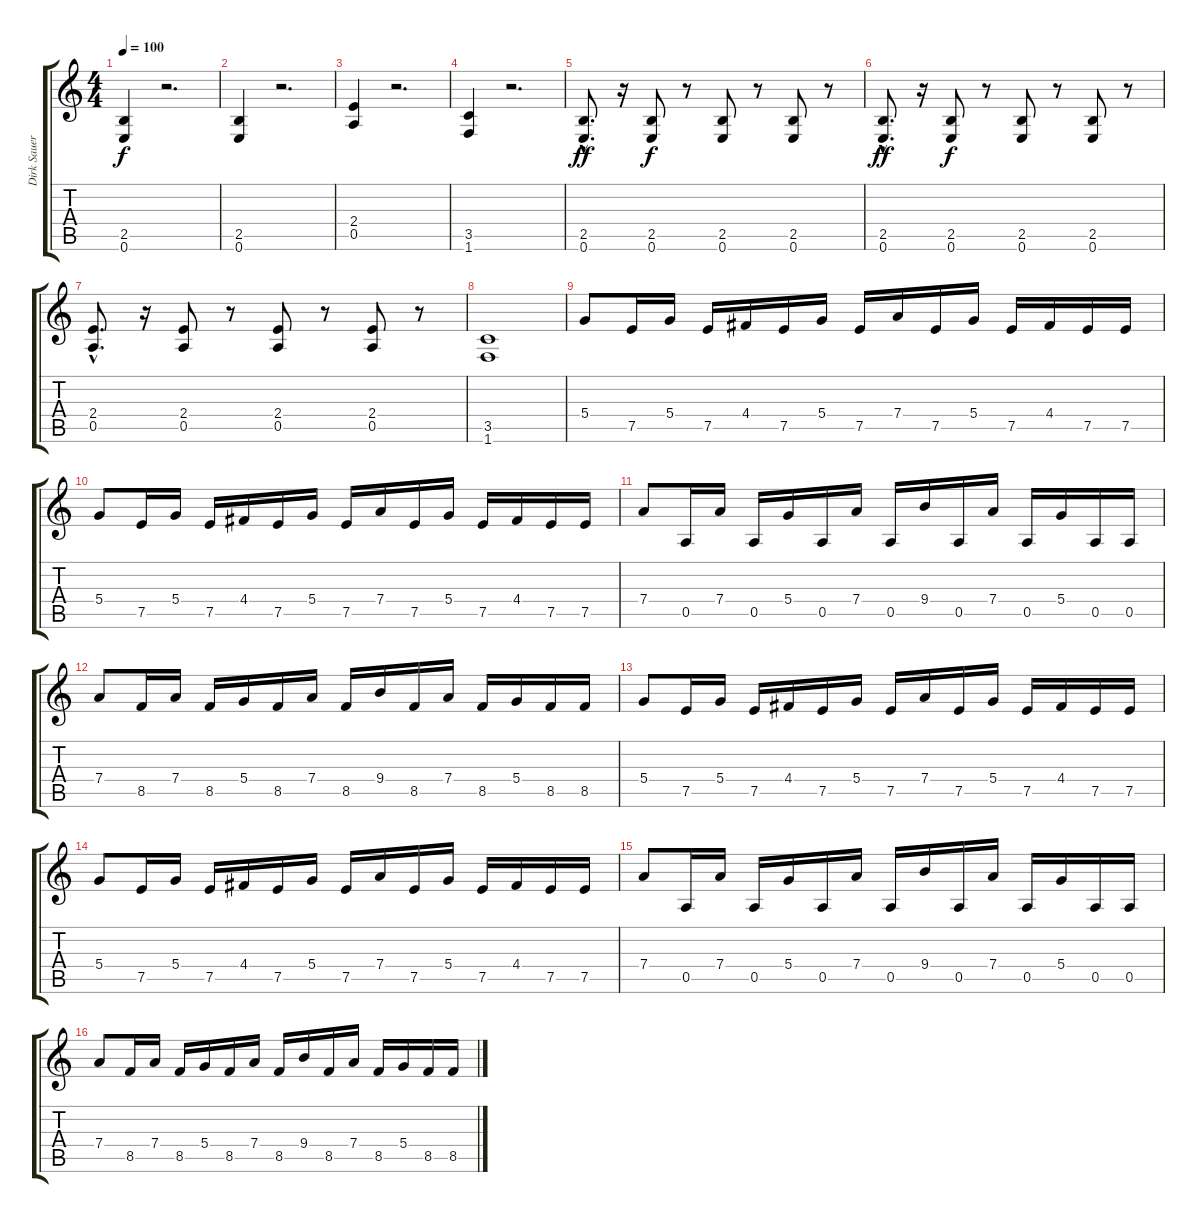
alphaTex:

\track ("Dirk Sauer" "Dirk Sauer") {instrument distortionguitar}
\staff {score tabs}
\tuning (E4 B3 G3 D3 A2 E2) {hide}
\ts (4 4)
\tempo 100
\clef g2
\ks c
(2.5 0.6).4{dy f} r.2{d} |
(2.5 0.6).4 r.2{d} |
(2.4 0.5).4 r.2{d} |
(3.5 1.6).4 r.2{d} |
(2.5{hac} 0.6{hac}).8{d dy ff} r.16 (2.5 0.6).8{dy f} r.8 (2.5 0.6).8 r.8 (2.5 0.6).8 r.8 |
(2.5{hac} 0.6{hac}).8{d dy ff} r.16 (2.5 0.6).8{dy f} r.8 (2.5 0.6).8 r.8 (2.5 0.6).8 r.8 |
(2.4{hac} 0.5{hac}).8{d} r.16 (2.4 0.5).8 r.8 (2.4 0.5).8 r.8 (2.4 0.5).8 r.8 |
(3.5 1.6).1 |
5.4.8 7.5.16 5.4.16 7.5.16 4.4.16 7.5.16 5.4.16 7.5.16 7.4.16 7.5.16 5.4.16 7.5.16 4.4.16 7.5.16 7.5.16 |
5.4.8 7.5.16 5.4.16 7.5.16 4.4.16 7.5.16 5.4.16 7.5.16 7.4.16 7.5.16 5.4.16 7.5.16 4.4.16 7.5.16 7.5.16 |
7.4.8 0.5.16 7.4.16 0.5.16 5.4.16 0.5.16 7.4.16 0.5.16 9.4.16 0.5.16 7.4.16 0.5.16 5.4.16 0.5.16 0.5.16 |
7.4.8 8.5.16 7.4.16 8.5.16 5.4.16 8.5.16 7.4.16 8.5.16 9.4.16 8.5.16 7.4.16 8.5.16 5.4.16 8.5.16 8.5.16 |
5.4.8 7.5.16 5.4.16 7.5.16 4.4.16 7.5.16 5.4.16 7.5.16 7.4.16 7.5.16 5.4.16 7.5.16 4.4.16 7.5.16 7.5.16 |
5.4.8 7.5.16 5.4.16 7.5.16 4.4.16 7.5.16 5.4.16 7.5.16 7.4.16 7.5.16 5.4.16 7.5.16 4.4.16 7.5.16 7.5.16 |
7.4.8 0.5.16 7.4.16 0.5.16 5.4.16 0.5.16 7.4.16 0.5.16 9.4.16 0.5.16 7.4.16 0.5.16 5.4.16 0.5.16 0.5.16 |
7.4.8 8.5.16 7.4.16 8.5.16 5.4.16 8.5.16 7.4.16 8.5.16 9.4.16 8.5.16 7.4.16 8.5.16 5.4.16 8.5.16 8.5.16
